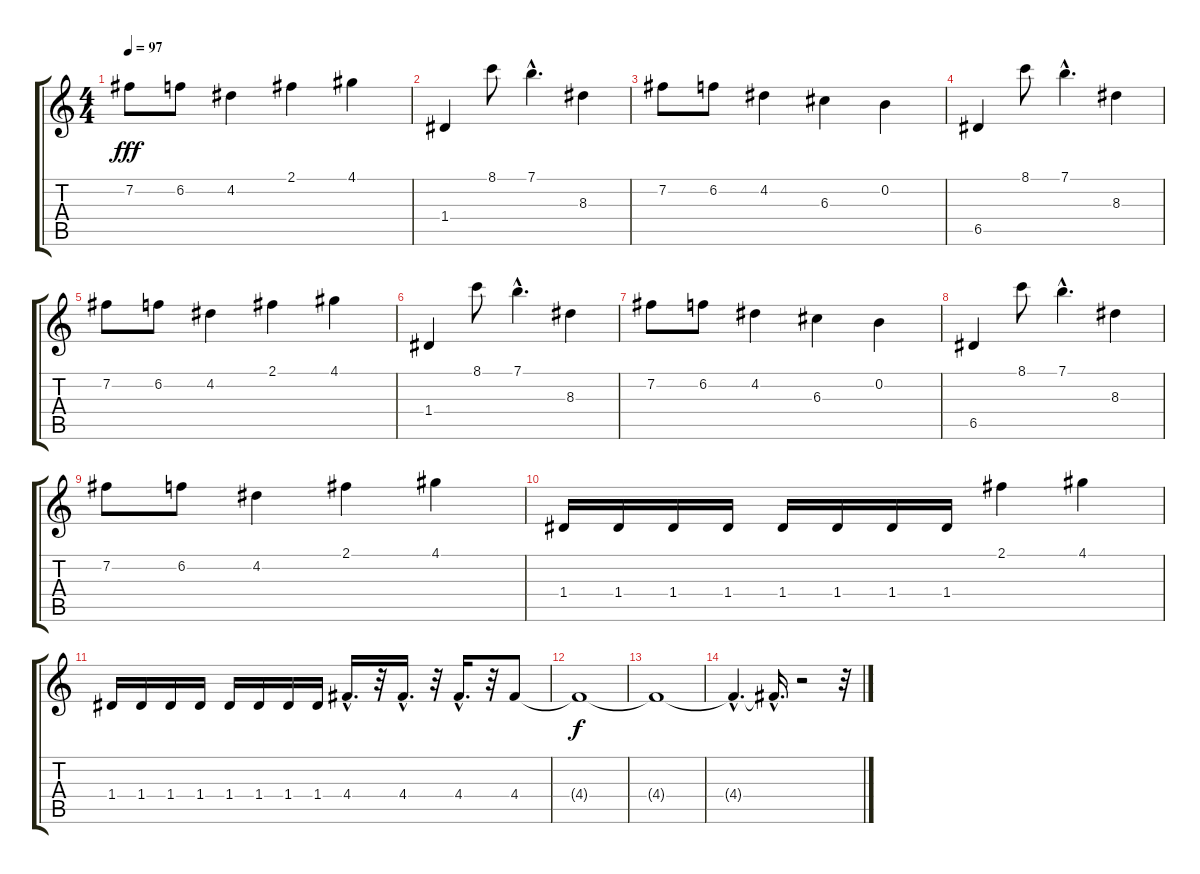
\track ("              / High Rhythm Guitar" "          ") {instrument distortionguitar}
\staff {score tabs}
\tuning (E4 B3 G3 D3 A2 E2) {hide}
\ts (4 4)
\tempo 97
\clef g2
\ks c
7.2.8{dy fff} 6.2.8 4.2.4 2.1.4 4.1.4 |
1.4.4 8.1.8 7.1{hac}.4{d} 8.3.4 |
7.2.8 6.2.8 4.2.4 6.3.4 0.2.4 |
6.5.4 8.1.8 7.1{hac}.4{d} 8.3.4 |
7.2.8 6.2.8 4.2.4 2.1.4 4.1.4 |
1.4.4 8.1.8 7.1{hac}.4{d} 8.3.4 |
7.2.8 6.2.8 4.2.4 6.3.4 0.2.4 |
6.5.4 8.1.8 7.1{hac}.4{d} 8.3.4 |
7.2.8 6.2.8 4.2.4 2.1.4 4.1.4 |
1.4.16 1.4.16 1.4.16 1.4.16 1.4.16 1.4.16 1.4.16 1.4.16 2.1.4 4.1.4 |
1.4.16 1.4.16 1.4.16 1.4.16 1.4.16 1.4.16 1.4.16 1.4.16 4.4{hac}.16{d} r.32 4.4{hac}.16{d} r.32 4.4{hac}.16{d} r.32 4.4.8 |
4.4{t}.1{dy f} |
4.4{t}.1 |
4.4{hac t}.4{d} 4.4{hac t}.16{d} r.2 r.32
